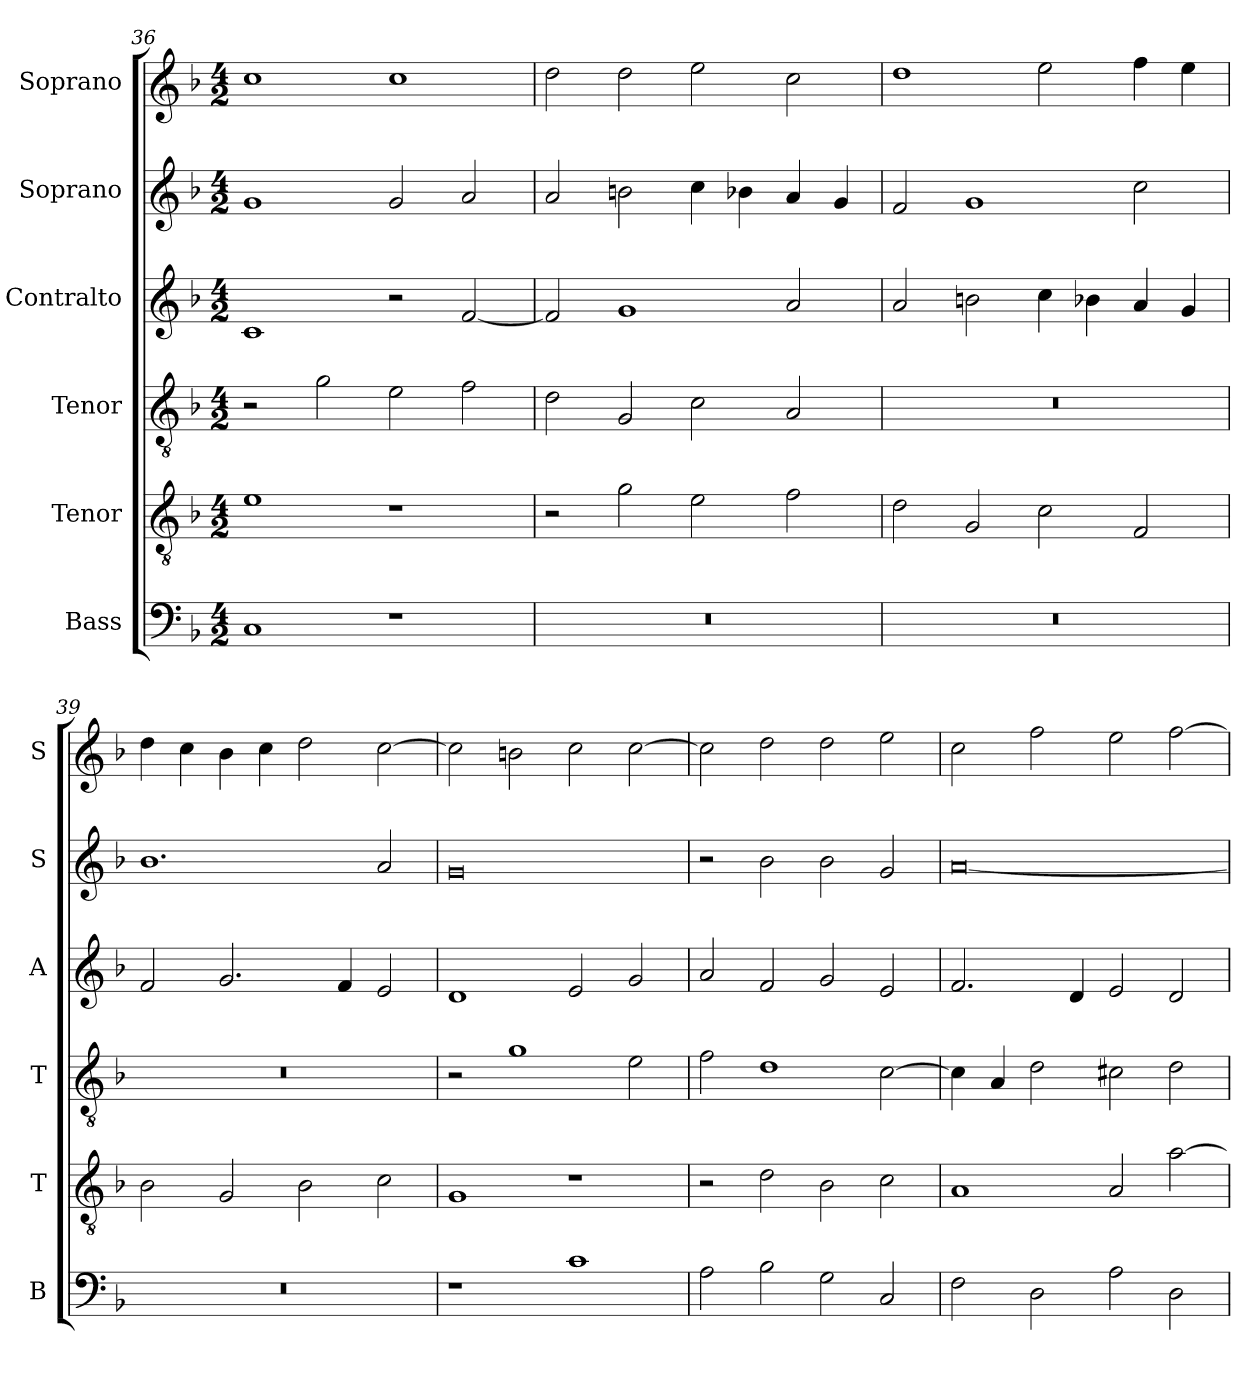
**kern	**kern	**kern	**kern	**kern	**kern
*part6	*part5	*part4	*part3	*part2	*part1
*staff6	*staff5	*staff4	*staff3	*staff2	*staff1
*I"Bass	*I"Tenor	*I"Tenor	*I"Contralto	*I"Soprano	*I"Soprano
*I'B	*I'T	*I'T	*I'A	*I'S	*I'S
*clefF4	*clefGv2	*clefGv2	*clefG2	*clefG2	*clefG2
*k[b-]	*k[b-]	*k[b-]	*k[b-]	*k[b-]	*k[b-]
*G:dor	*G:dor	*G:dor	*G:dor	*G:dor	*G:dor
*M4/2	*M4/2	*M4/2	*M4/2	*M4/2	*M4/2
=36	=36	=36	=36	=36	=36
1C	1e	2r	1c	1g	1cc
.	.	2g	.	.	.
1r	1r	2e	2r	2g	1cc
.	.	2f	[2f	2a	.
=37	=37	=37	=37	=37	=37
0r	2r	2d	2f]	2a	2dd
.	2g	2G	1g	2bn	2dd
.	2e	2c	.	4cc	2ee
.	.	.	.	4b-X	.
.	2f	2A	2a	4a	2cc
.	.	.	.	4g	.
=38	=38	=38	=38	=38	=38
0r	2d	0r	2a	2f	1dd
.	2G	.	2bn	1g	.
.	2c	.	4cc	.	2ee
.	.	.	4b-X	.	.
.	2F	.	4a	2cc	4ff
.	.	.	4g	.	4ee
=39	=39	=39	=39	=39	=39
0r	2B-	0r	2f	1.b-	4dd
.	.	.	.	.	4cc
.	2G	.	2.g	.	4b-
.	.	.	.	.	4cc
.	2B-	.	.	.	2dd
.	.	.	4f	.	.
.	2c	.	2e	2a	[2cc
=40	=40	=40	=40	=40	=40
1r	1G	2r	1d	0g	2cc]
.	.	1g	.	.	2bn
1c	1r	.	2e	.	2cc
.	.	2e	2g	.	[2cc
=41	=41	=41	=41	=41	=41
2A	2r	2f	2a	2r	2cc]
2B-	2d	1d	2f	2b-	2dd
2G	2B-	.	2g	2b-	2dd
2C	2c	[2c	2e	2g	2ee
=42	=42	=42	=42	=42	=42
2F	1A	4c]	2.f	[0a	2cc
.	.	4A	.	.	.
2D	.	2d	.	.	2ff
.	.	.	4d	.	.
2A	2A	2c#X	2e	.	2ee
2D	[2a	2d	2d	.	[2ff
=	=	=	=	=	=
*-	*-	*-	*-	*-	*-
